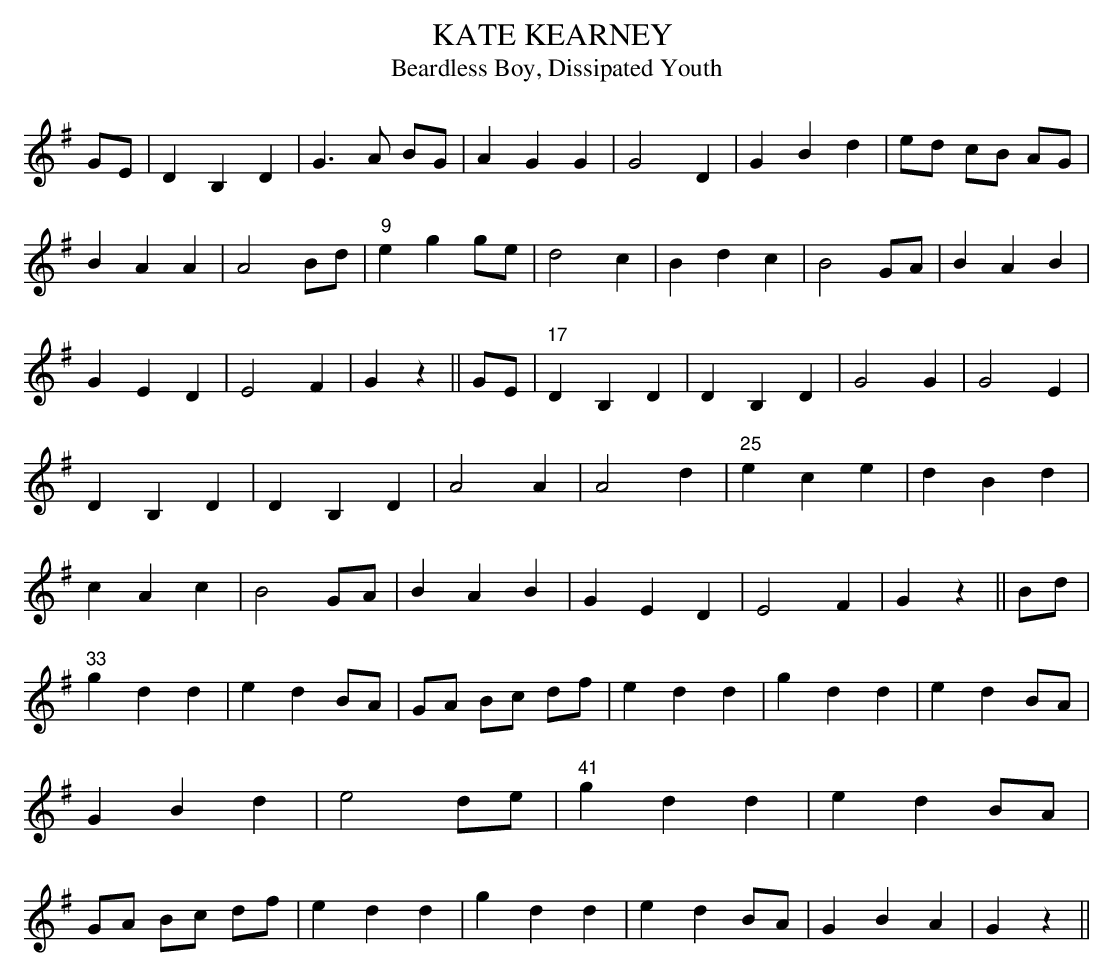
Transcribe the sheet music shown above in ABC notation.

X:1
T:KATE KEARNEY \
T:Beardless Boy, Dissipated Youth\
Y:"Tempo di Valse"\
"Music of Ireland" (the "1850" - #263)\
M:3/4\
L:1/8\
K:G\
GE|D2 B,2 D2|G3 A BG|A2 G2 G2|G4 D2|G2 B2 d2|ed cB AG|B2 A2 A2|A4 Bd|\
"9"e2 g2 ge|d4 c2|B2 d2 c2|B4 GA|B2 A2 B2|G2 E2 D2|E4 F2|G2 z2||\
GE|"17"D2 B,2 D2|D2 B,2 D2|G4 G2|G4 E2|D2 B,2 D2|D2 B,2 D2|A4 A2|A4 d2|\
"25"e2 c2 e2|d2 B2 d2|c2 A2 c2|B4 GA|B2 A2 B2|G2 E2 D2|E4 F2|G2 z2||\
Bd|"33"g2 d2 d2|e2 d2 BA|GA Bc df|e2 d2 d2|g2 d2 d2|e2 d2 BA|G2 B2 d2|e4 de|\
"41"g2 d2 d2|e2 d2 BA|GA Bc df|e2 d2 d2|g2 d2 d2|e2 d2 BA|G2 B2 A2|G2 z2||\
\
\
\
\
